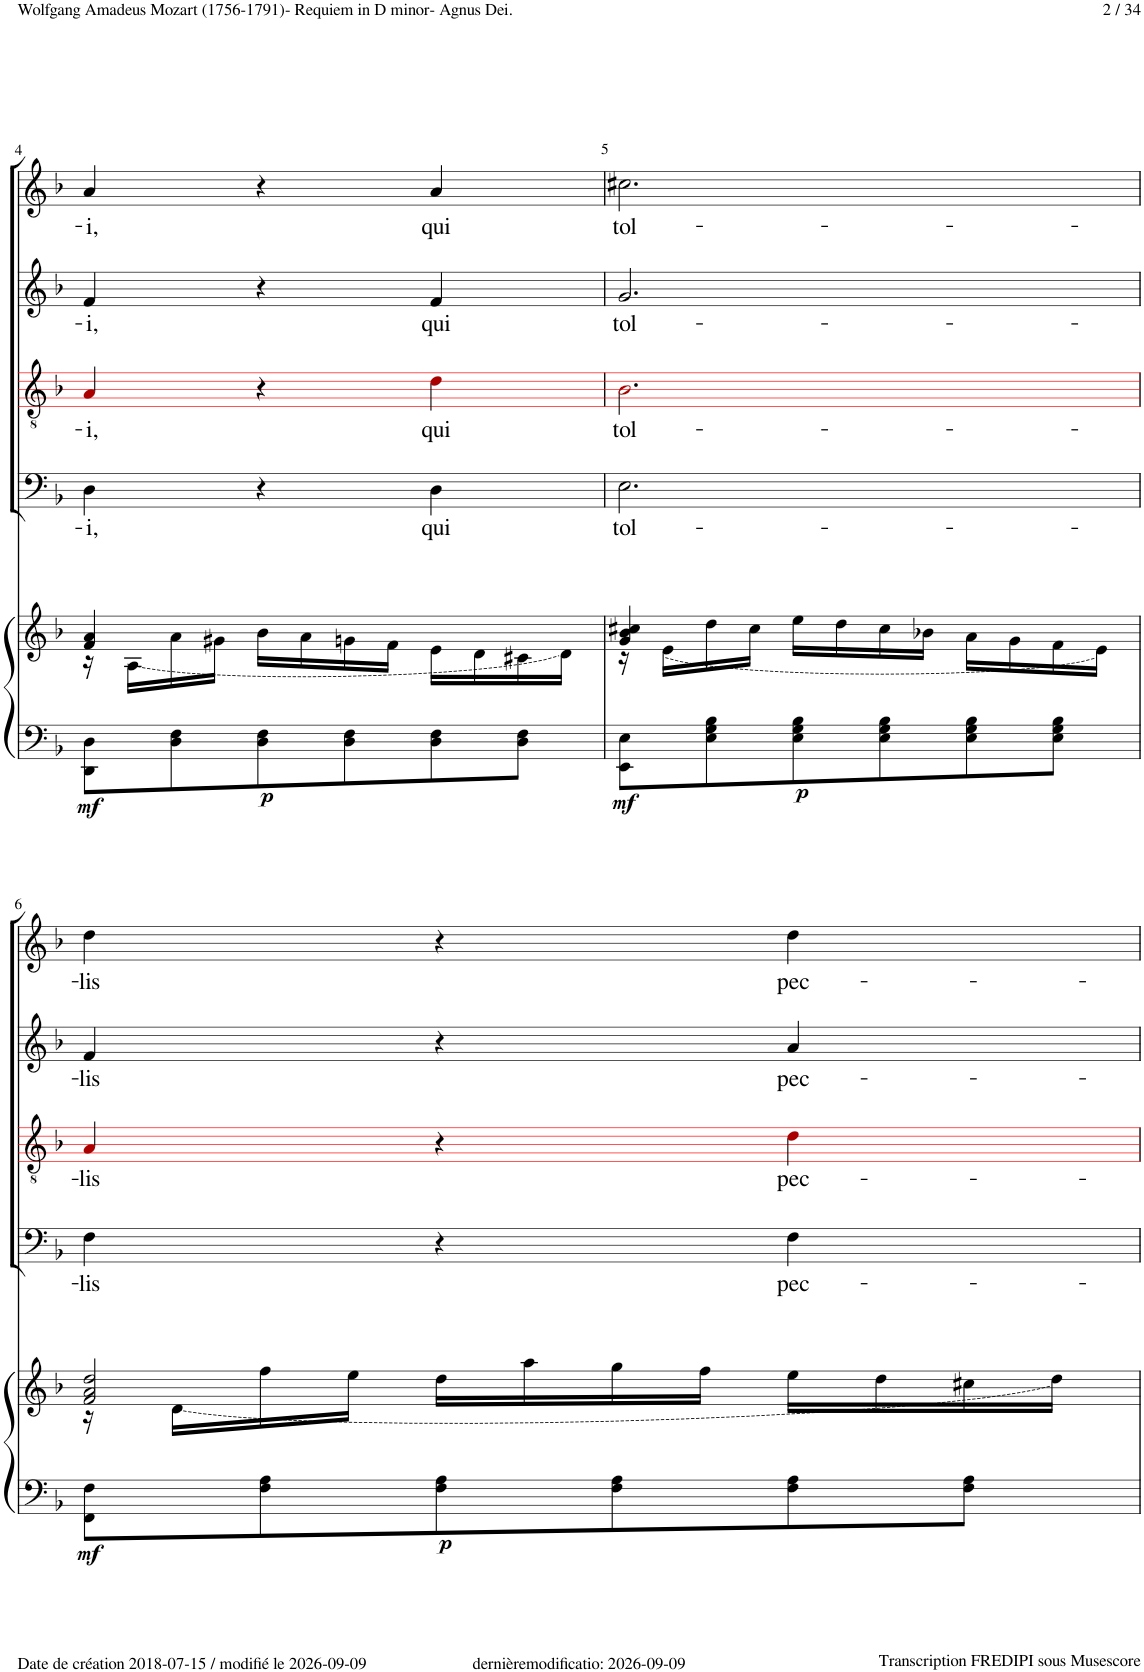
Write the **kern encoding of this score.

**kern	**kern	**dynam	**kern	**text	**kern	**text	**kern	**text	**kern	**text
*part5	*part5	*part5	*part4	*part4	*part3	*part3	*part2	*part2	*part1	*part1
*staff6	*staff5	*staff5/6	*staff4	*staff4	*staff3	*staff3	*staff2	*staff2	*staff1	*staff1
*I"Piano	*	*	*I"Bass	*	*I"Tenor	*	*I"Alto	*	*I"Soprano	*
*I'Pno	*	*	*	*	*	*	*	*	*	*
!!LO:PB:g=z
*clefF4	*clefG2	*	*clefF4	*	*clefGv2	*	*clefG2	*	*clefG2	*
*	*	*	*	*	*ITrd8c14	*	*	*	*	*
*k[b-]	*k[b-]	*	*k[b-]	*	*k[b-]	*	*k[b-]	*	*k[b-]	*
*M3/4	*M3/4	*	*M3/4	*	*M3/4	*	*M3/4	*	*M3/4	*
=4	=4	=4	=4	=4	=4	=4	=4	=4	=4	=4
*	*^	*	*	*	*	*	*	*	*	*
!	!	!	!LO:DY:b=2	!	!LO:LY:b	!	!LO:LY:b	!	!LO:LY:b	!	!LO:LY:b
8DD\ 8D\L	4f/ 4a/	16r	mf	4D!\	-i,	4A!i/	-i,	4f!/	-i,	4a!/	-i,
.	.	(16A\LL	.	.	.	.	.	.	.	.	.
8D\ 8F\	.	16a\	.	.	.	.	.	.	.	.	.
.	.	16g#X\JJ	.	.	.	.	.	.	.	.	.
!	!	!	!LO:DY:b=2	!	!	!	!	!	!	!	!
8D\ 8F\	2ryy	16b-\LL	p	4r	.	4r	.	4r	.	4r	.
.	.	16a\	.	.	.	.	.	.	.	.	.
8D\ 8F\	.	16gn\	.	.	.	.	.	.	.	.	.
.	.	16f\JJ	.	.	.	.	.	.	.	.	.
!	!	!	!	!	!LO:LY:b	!	!LO:LY:b	!	!LO:LY:b	!	!LO:LY:b
8D\ 8F\	.	16e\LL	.	4D!\	qui	4d!i\	qui	4f!/	qui	4a!/	qui
.	.	16d\	.	.	.	.	.	.	.	.	.
8D\ 8F\J	.	16c#X\	.	.	.	.	.	.	.	.	.
.	.	16d\JJ)	.	.	.	.	.	.	.	.	.
=5	=5	=5	=5	=5	=5	=5	=5	=5	=5	=5	=5
!	!	!	!LO:DY:b=2	!	!LO:LY:b	!	!LO:LY:b	!	!LO:LY:b	!	!LO:LY:b
8EE\ 8E\L	4g/ 4b-/ 4cc#X/	16r	mf	2.E!\	tol-	2.B-!i\	tol-	2.g!/	tol-	2.cc#X!\	tol-
.	.	(16e\LL	.	.	.	.	.	.	.	.	.
8E\ 8G\ 8B-\	.	16dd\	.	.	.	.	.	.	.	.	.
.	.	16cc#\JJ	.	.	.	.	.	.	.	.	.
!	!	!	!LO:DY:b=2	!	!	!	!	!	!	!	!
8E\ 8G\ 8B-\	2ryy	16ee\LL	p	.	.	.	.	.	.	.	.
.	.	16dd\	.	.	.	.	.	.	.	.	.
8E\ 8G\ 8B-\	.	16cc#\	.	.	.	.	.	.	.	.	.
.	.	16b-X\JJ	.	.	.	.	.	.	.	.	.
8E\ 8G\ 8B-\	.	16a\LL	.	.	.	.	.	.	.	.	.
.	.	16g\	.	.	.	.	.	.	.	.	.
8E\ 8G\ 8B-\J	.	16f\	.	.	.	.	.	.	.	.	.
.	.	16e\JJ)	.	.	.	.	.	.	.	.	.
!!LO:LB:g=z
=6	=6	=6	=6	=6	=6	=6	=6	=6	=6	=6	=6
!	!	!	!LO:DY:b=2	!	!LO:LY:b	!	!LO:LY:b	!	!LO:LY:b	!	!LO:LY:b
8FF\ 8F\L	2f/ 2a/ 2dd/	16r	mf	4F!\	-lis	4A!i/	-lis	4f!/	-lis	4dd!\	-lis
.	.	(16d\LL	.	.	.	.	.	.	.	.	.
8F\ 8A\	.	16ff\	.	.	.	.	.	.	.	.	.
.	.	16ee\JJ	.	.	.	.	.	.	.	.	.
!	!	!	!LO:DY:b=2	!	!	!	!	!	!	!	!
8F\ 8A\	.	16dd\LL	p	4r	.	4r	.	4r	.	4r	.
.	.	16aa\	.	.	.	.	.	.	.	.	.
8F\ 8A\	.	16gg\	.	.	.	.	.	.	.	.	.
.	.	16ff\JJ	.	.	.	.	.	.	.	.	.
!	!	!	!	!	!LO:LY:b	!	!LO:LY:b	!	!LO:LY:b	!	!LO:LY:b
8F\ 8A\	4ryy	16ee\LL	.	4F!\	pec-	4d!i\	pec-	4a!/	pec-	4dd!\	pec-
.	.	16dd\	.	.	.	.	.	.	.	.	.
8F\ 8A\J	.	16cc#X\	.	.	.	.	.	.	.	.	.
.	.	16dd\JJ)	.	.	.	.	.	.	.	.	.
*	*v	*v	*	*	*	*	*	*	*	*	*
=	=	=	=	=	=	=	=	=	=	=
*-	*-	*-	*-	*-	*-	*-	*-	*-	*-	*-
